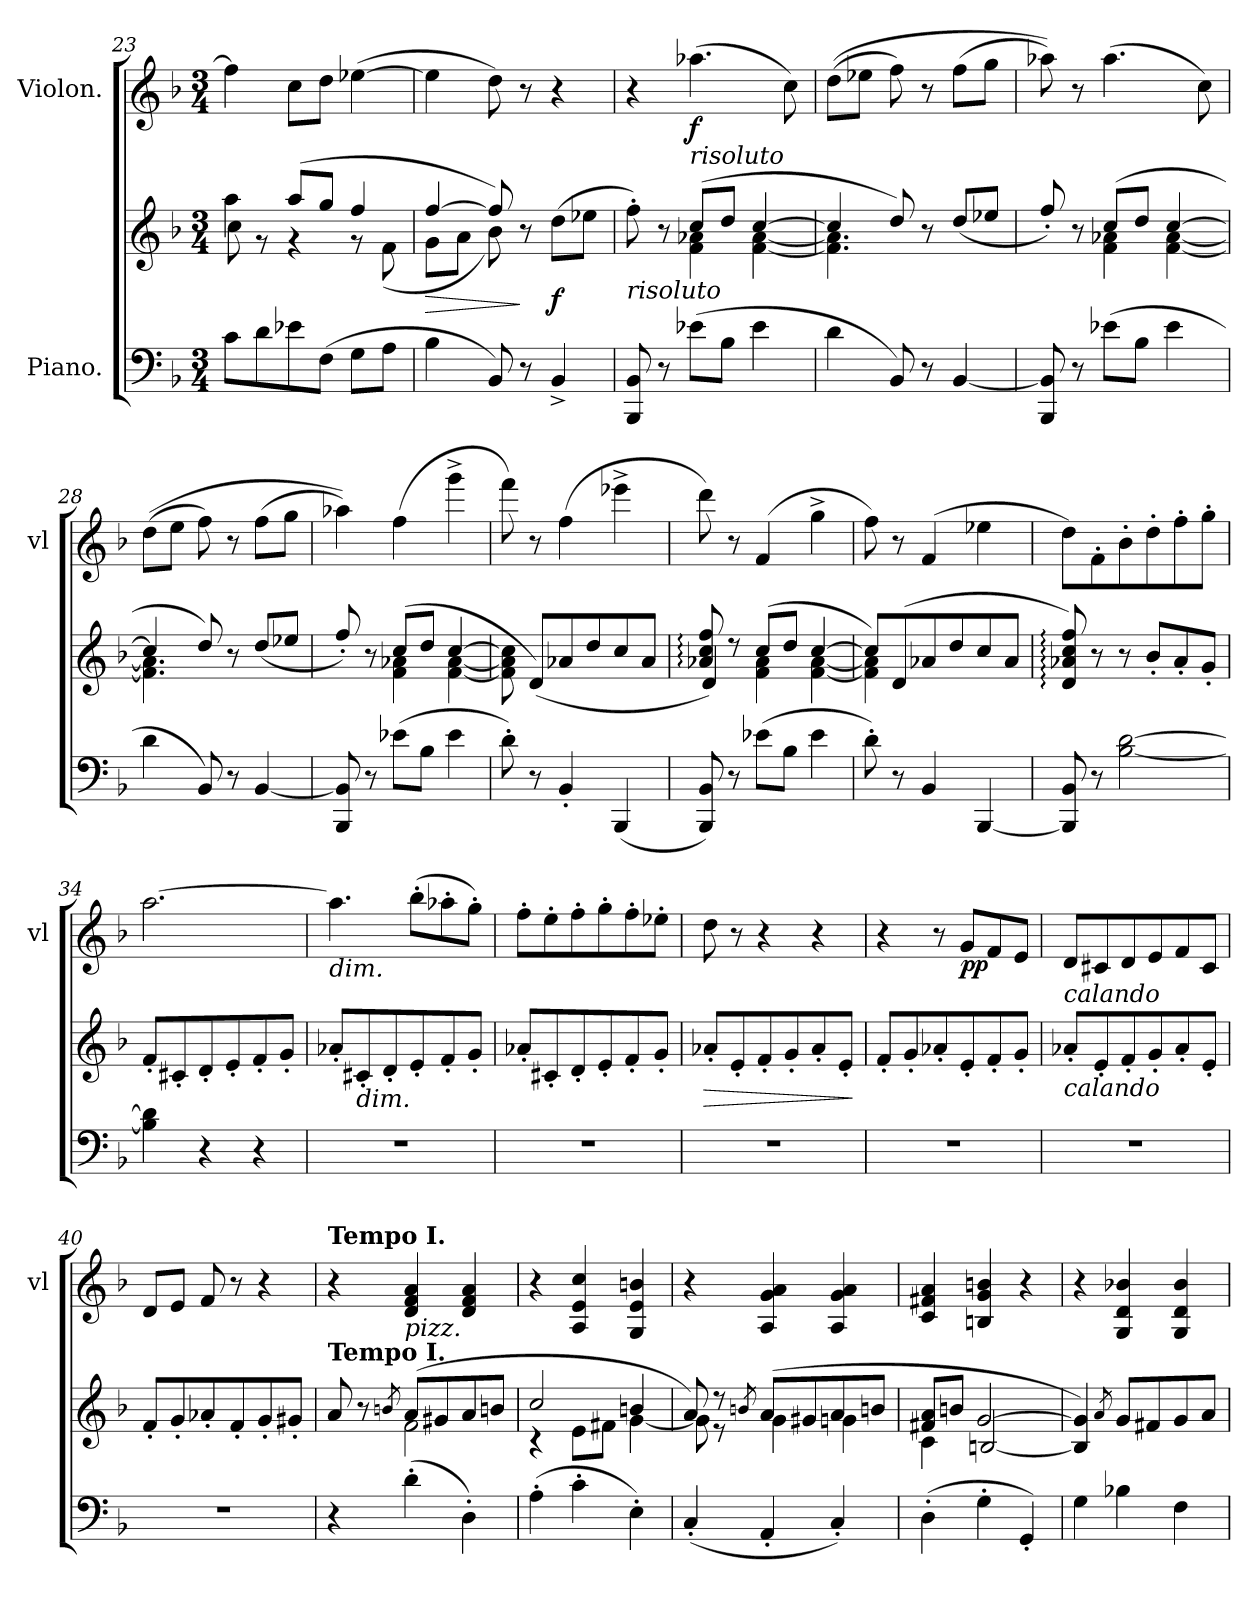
**kern	**kern	**dynam	**kern	**dynam
*part2	*part2	*part2	*part1	*part1
*staff3	*staff2	*staff2/3	*staff1	*staff1
*I"Piano.	*	*	*I"Violon.	*
*	*	*	*I'vl	*
*clefF4	*clefG2	*	*clefG2	*
*k[b-]	*k[b-]	*	*k[b-]	*
*d:	*d:	*	*d:	*
*M3/4	*M3/4	*	*M3/4	*
=23	=23	=23	=23	=23
*	*^	*	*	*
8c\L	4aa\	8cc\	.	4ff!\]	.
8d\	.	8r	.	.	.
8e-X\	(8aa/L	4r	.	8cc!\L	.
(8F\J	8gg/J	.	.	8dd!\J	.
8G\L	4ff/	8r	.	([4ee-X!\	.
8A\J	.	(8f\	.	.	.
=24	=24	=24	=24	=24	=24
4B-\	[4ff/	8g\L	>	4ee-!\]	.
.	.	8a\J	.	.	.
8BB-/)	8ff/])	8b-\)	.	8dd!\)	.
8r	8r	8ryy	]	8r	.
4BB-^/	(8dd\L	4ryy	f	4r	.
.	8ee-X\J	.	.	.	.
=25	=25	=25	=25	=25	=25
!	!LO:TX:b:i:t=risoluto	!	!	!	!
8BBB-/ 8BB-/	8ff'\)	8ff\yy	.	4r	.
8r	8r	8ryy	.	.	.
!	!	!	!	!LO:TX:b:i:t=risoluto	!
(8e-X\L	(8cc/L	4f\ 4a-X\	.	(4.aa-X!\	f
8B-\J	8dd/J	.	.	.	.
4e-\	[4cc/	[4f\ [4a-\	.	.	.
.	.	.	.	8cc!\)	.
=26	=26	=26	=26	=26	=26
4d\	4cc/]	4.f]\ 4.a-]\	.	((8dd!\L	.
.	.	.	.	8ee-X!\J	.
8BB-/)	8dd/)	.	.	8ff!\)	.
8r	8r	8ryy	.	8r	.
[4BB-/	(8dd/L	4ryy	.	(8ff!\L	.
.	8ee-X/J	.	.	8gg!\J	.
=27	=27	=27	=27	=27	=27
8BBB-/ 8BB-]/	8ff'/)	4ryy	.	8aa-X!\))	.
8r	8r	.	.	8r	.
(8e-X\L	(8cc/L	4f\ 4a-X\	.	(4.aa-!\	.
8B-\J	8dd/J	.	.	.	.
4e-\	[4cc/	[4f\ [4a-\	.	.	.
.	.	.	.	8cc!\)	.
=28	=28	=28	=28	=28	=28
4d\	4cc/]	4.f]\ 4.a-]\	.	((8dd!\L	.
.	.	.	.	8ee!\J	.
8BB-/)	8dd/)	.	.	8ff!\)	.
8r	8r	8ryy	.	8r	.
[4BB-/	(8dd/L	4ryy	.	(8ff!\L	.
.	8ee-X/J	.	.	8gg!\J	.
=29	=29	=29	=29	=29	=29
8BBB-/ 8BB-]/	8ff'/)	4ryy	.	4aa-X!\))	.
8r	8r	.	.	.	.
(8e-X\L	(8cc/L	4f\ 4a-X\	.	(4ff!\	.
8B-\J	8dd/J	.	.	.	.
4e-\	[4cc/	[4f\ [4a-\	.	4ggg^<!\	.
*	*v	*v	*	*	*
=30	=30	=30	=30	=30
8d'\)	8f]\ 8a-]\ 8cc]\	.	8fff!\)	.
8r	(8d/L)	.	8r	.
4BB-'/	8a-X/	.	(4ff!\	.
.	8dd/	.	.	.
(4BBB-/	8cc/	.	4eee-X^!\	.
.	8a-/J	.	.	.
=31	=31	=31	=31	=31
*	*^	*	*	*
8BBB-/ 8BB-/)	8a-X:/ 8cc:/ 8ff:/	4d/)	.	8ddd!\)	.
8r	8r	.	.	8r	.
(8e-X\L	(8cc/L	4f\ 4a-\	.	(4f!/	.
8B-\J	8dd/J	.	.	.	.
4e-\	[4cc/	[4f\ [4a-\	.	4gg^!\	.
=32	=32	=32	=32	=32	=32
8d'\)	8cc/L])	4f]\ 4a-]\	.	8ff!\)	.
8r	(8d/	.	.	8r	.
4BB-/	8a-X/	4ryy	.	(4f!/	.
.	8dd/	.	.	.	.
[4BBB-/	8cc/	4ryy	.	4ee-X!\	.
.	8a-/J	.	.	.	.
*	*v	*v	*	*	*
=33	=33	=33	=33	=33
8BBB-]/ 8BB-/	8d:/ 8a-X:/ 8cc:/ 8ff:/)	.	8dd!\L)	.
8r	8r	.	8f'!\	.
[2B-\ [2d\	8r	.	8b-'!\	.
.	8b-'/L	.	8dd'!\	.
.	8a-'/	.	8ff'!\	.
.	8g'/J	.	8gg'!\J	.
=34	=34	=34	=34	=34
4B-]\ 4d]\	8f'/L	.	[2.aa!\	.
.	8c#X'/	.	.	.
4r	8d'/	.	.	.
.	8e'/	.	.	.
4r	8f'/	.	.	.
.	8g'/J	.	.	.
=35	=35	=35	=35	=35
!	!	!	!LO:TX:b:i:t=dim.	!
2.r	8a-X'/L	.	4.aa!\]	.
!	!LO:TX:b:i:t=dim.	!	!	!
.	8c#X'/	.	.	.
.	8d'/	.	.	.
.	8e'/	.	(8bb-'!\L	.
.	8f'/	.	8aa-X'!\	.
.	8g'/J	.	8gg'!\J)	.
=36	=36	=36	=36	=36
2.r	8a-X'/L	.	8ff'!\L	.
.	8c#X'/	.	8ee'!\	.
.	8d'/	.	8ff'!\	.
.	8e'/	.	8gg'!\	.
.	8f'/	.	8ff'!\	.
.	8g'/J	.	8ee-X'!\J	.
=37	=37	=37	=37	=37
2.r	8a-X'/L	>	8dd!\	.
.	8e'/	.	8r	.
.	8f'/	.	4r	.
.	8g'/	.	.	.
.	8a-'/	.	4r	.
.	8e'/J	.	.	.
.	.	]	.	.
=38	=38	=38	=38	=38
2.r	8f'/L	.	4r	.
.	8g'/	.	.	.
.	8a-X'/	.	8r	.
.	8e'/	.	8g!/L	pp
.	8f'/	.	8f!/	.
.	8g'/J	.	8e!/J	.
=39	=39	=39	=39	=39
!	!	!	!LO:TX:b:i:t=calando	!
!	!LO:TX:b:i:t=calando	!	!	!
2.r	8a-X'/L	.	8d!/L	.
.	8e'/	.	8c#X!/	.
.	8f'/	.	8d!/	.
.	8g'/	.	8e!/	.
.	8a-'/	.	8f!/	.
.	8e'/J	.	8c#!/J	.
=40	=40	=40	=40	=40
2.r	8f'/L	.	8d!/L	.
.	8g'/	.	8e!/J	.
.	8a-X'/	.	8f!/	.
.	8f'/	.	8r	.
.	8g'/	.	4r	.
.	8g#X'/J	.	.	.
=41	=41	=41	=41	=41
*	*^	*	*	*
!	!	!	!	!LO:TX:a:B:t=Tempo I.	!
!	!LO:TX:a:B:t=Tempo I.	!	!	!	!
4r	8a/	8a/yy	.	4r	.
.	8r	8ryy	.	.	.
.	8qbn/	.	.	.	.
!	!	!	!	!LO:TX:b:i:t=pizz.	!
(4d'\	(8a/L	2f\	.	4d!/ 4f!/ 4a!/	.
.	8g#X/	.	.	.	.
4D'\)	8a/	.	.	4d!/ 4f!/ 4a!/	.
.	8bn/J	.	.	.	.
=42	=42	=42	=42	=42	=42
(4A'\	2cc/	4r	.	4r	.
4c'\	.	8e\L	.	4A!/ 4e!/ 4cc!/	.
.	.	8f#X\J	.	.	.
4E'\)	4bn/	[4g\	.	4G!/ 4e!/ 4bn!/	.
=43	=43	=43	=43	=43	=43
(4C'/	8a/)	8g\]	.	4r	.
.	8r	8r	.	.	.
.	8qbn/	.	.	.	.
4AA'/	(8a/L	4g\	.	4A!/ 4g!/ 4a!/	.
.	8g#X/	.	.	.	.
4C'/)	8a/	4gn\	.	4A!/ 4g!/ 4a!/	.
.	8bn/J	.	.	.	.
=44	=44	=44	=44	=44	=44
(4D'\	8f#X/ 8a/L	4c\	.	4c!/ 4f#X!/ 4a!/	.
.	8bn/J	.	.	.	.
4G'\	[2g/	[2Bn/	.	4Bn!/ 4g!/ 4bn!/	.
4GG'/)	.	.	.	4r	.
*	*v	*v	*	*	*
=45	=45	=45	=45	=45
4G\	4B]/ 4g]/)	.	4r	.
.	8qa/	.	.	.
4B-X\	8g/L	.	4G!/ 4d!/ 4b-X!/	.
.	8f#X/	.	.	.
4F\	8g/	.	4G!/ 4d!/ 4b-!/	.
.	8a/J	.	.	.
=	=	=	=	=
*-	*-	*-	*-	*-
